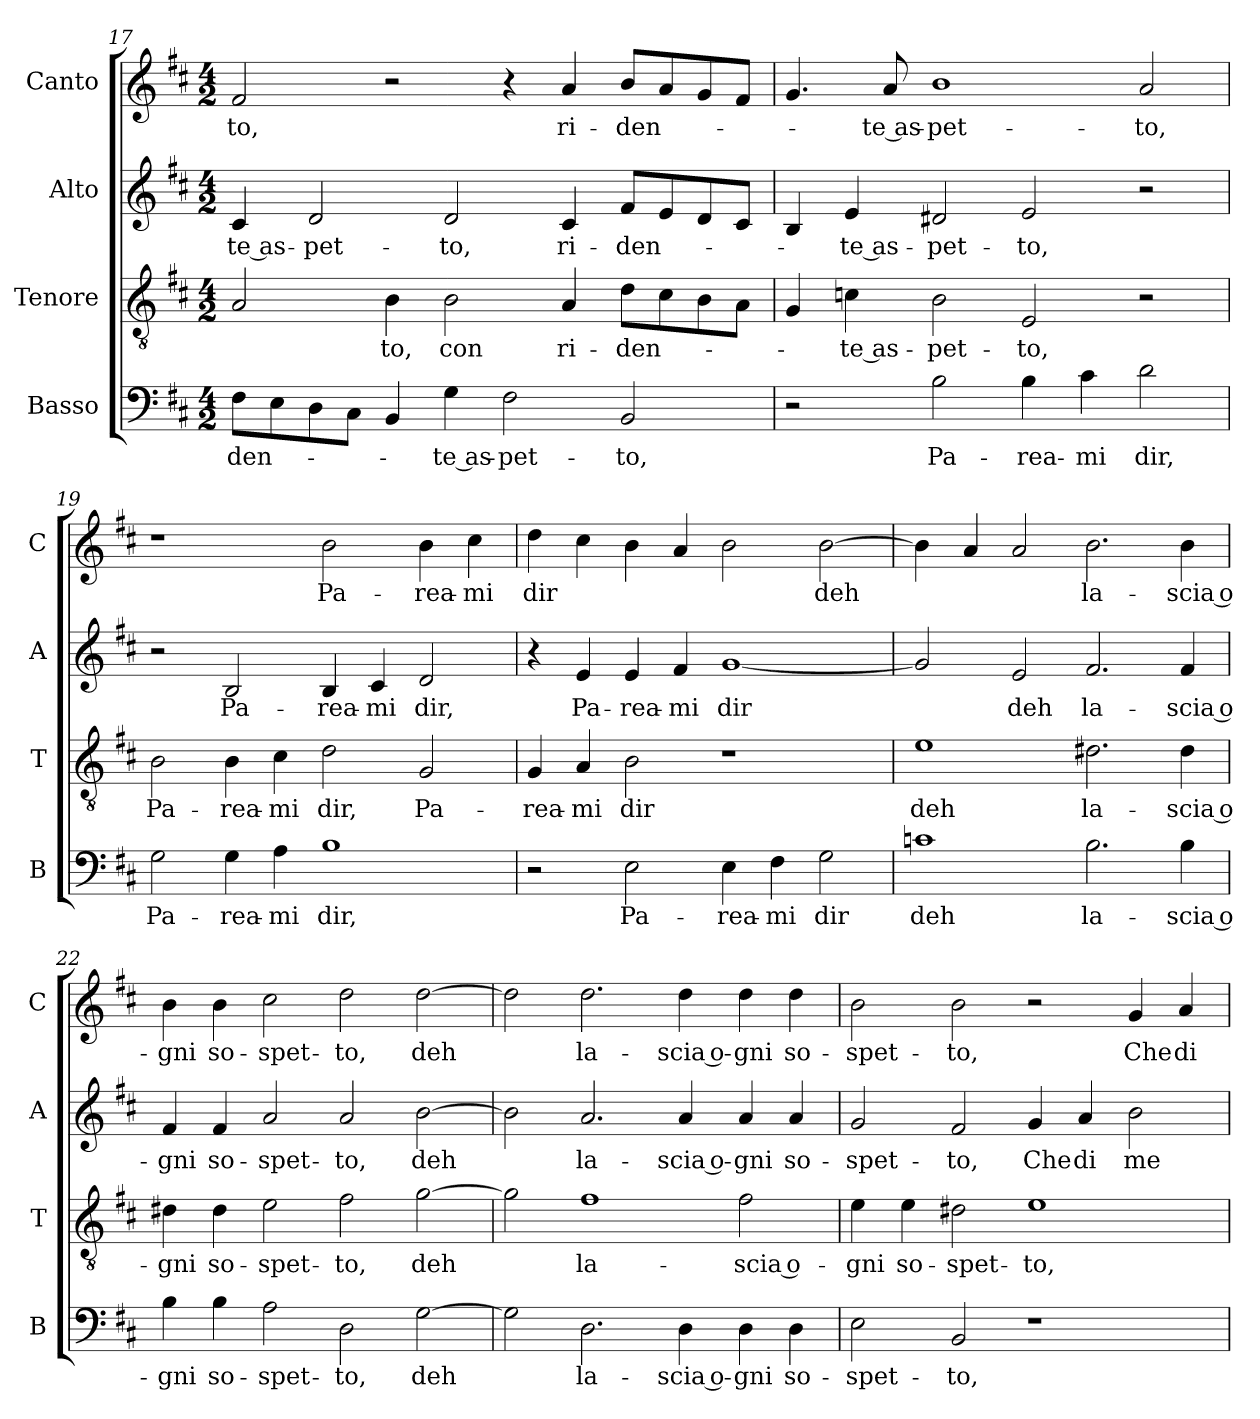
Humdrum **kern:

**kern	**text	**kern	**text	**kern	**text	**kern	**text
*part4	*part4	*part3	*part3	*part2	*part2	*part1	*part1
*staff4	*staff4	*staff3	*staff3	*staff2	*staff2	*staff1	*staff1
*I"Basso	*	*I"Tenore	*	*I"Alto	*	*I"Canto	*
*I'B	*	*I'T	*	*I'A	*	*I'C	*
!!LO:LB:g=z
*clefF4	*	*clefGv2	*	*clefG2	*	*clefG2	*
*k[f#c#]	*	*k[f#c#]	*	*k[f#c#]	*	*k[f#c#]	*
*D:	*	*D:	*	*D:	*	*D:	*
*M4/2	*	*M4/2	*	*M4/2	*	*M4/2	*
=17	=17	=17	=17	=17	=17	=17	=17
!	!LO:LY:b	!	!	!	!LO:LY:b	!	!LO:LY:b
8F#\L	-den-	2A/	.	4c#/	-te as-	2f#/	-to,
8E\	.	.	.	.	.	.	.
!	!	!	!	!	!LO:LY:b	!	!
8D\	.	.	.	2d/	-pet-	.	.
8C#\J	.	.	.	.	.	.	.
!	!	!	!LO:LY:b	!	!	!	!
4BB/	.	4B\	-to,	.	.	2r	.
!	!LO:LY:b	!	!LO:LY:b	!	!LO:LY:b	!	!
4G\	-te as-	2B\	con	2d/	-to,	.	.
!	!LO:LY:b	!	!	!	!	!	!
2F#\	-pet-	.	.	.	.	4r	.
!	!	!	!LO:LY:b	!	!LO:LY:b	!	!LO:LY:b
.	.	4A/	ri-	4c#/	ri-	4a/	ri-
!	!LO:LY:b	!	!LO:LY:b	!	!LO:LY:b	!	!LO:LY:b
2BB/	-to,	8d\L	-den-	8f#/L	-den-	8b/L	-den-
.	.	8c#\	.	8e/	.	8a/	.
.	.	8B\	.	8d/	.	8g/	.
.	.	8A\J	.	8c#/J	.	8f#/J	.
=18	=18	=18	=18	=18	=18	=18	=18
2r	.	4G/	.	4B/	.	4.g/	.
!	!	!	!LO:LY:b	!	!LO:LY:b	!	!
.	.	4cn\	-te as-	4e/	-te as-	.	.
!	!	!	!	!	!	!	!LO:LY:b
.	.	.	.	.	.	8a/	-te as-
!	!LO:LY:b	!	!LO:LY:b	!	!LO:LY:b	!	!LO:LY:b
2B\	Pa-	2B\	-pet-	2d#X/	-pet-	1b	-pet-
!	!LO:LY:b	!	!LO:LY:b	!	!LO:LY:b	!	!
4B\	-rea-	2E/	-to,	2e/	-to,	.	.
!	!LO:LY:b	!	!	!	!	!	!
4c#\	-mi	.	.	.	.	.	.
!	!LO:LY:b	!	!	!	!	!	!LO:LY:b
2d\	dir,	2r	.	2r	.	2a/	-to,
!!LO:PB:g=z
=19	=19	=19	=19	=19	=19	=19	=19
!	!LO:LY:b	!	!LO:LY:b	!	!	!	!
2G\	Pa-	2B\	Pa-	2r	.	1r	.
!	!LO:LY:b	!	!LO:LY:b	!	!LO:LY:b	!	!
4G\	-rea-	4B\	-rea-	2B/	Pa-	.	.
!	!LO:LY:b	!	!LO:LY:b	!	!	!	!
4A\	-mi	4c#\	-mi	.	.	.	.
!	!LO:LY:b	!	!LO:LY:b	!	!LO:LY:b	!	!LO:LY:b
1B	dir,	2d\	dir,	4B/	-rea-	2b\	Pa-
!	!	!	!	!	!LO:LY:b	!	!
.	.	.	.	4c#/	-mi	.	.
!	!	!	!LO:LY:b	!	!LO:LY:b	!	!LO:LY:b
.	.	2G/	Pa-	2d/	dir,	4b\	-rea-
!	!	!	!	!	!	!	!LO:LY:b
.	.	.	.	.	.	4cc#\	-mi
=20	=20	=20	=20	=20	=20	=20	=20
!	!	!	!LO:LY:b	!	!	!	!LO:LY:b
2r	.	4G/	-rea-	4r	.	4dd\	dir
!	!	!	!LO:LY:b	!	!LO:LY:b	!	!
.	.	4A/	-mi	4e/	Pa-	4cc#\	.
!	!LO:LY:b	!	!LO:LY:b	!	!LO:LY:b	!	!
2E\	Pa-	2B\	dir	4e/	-rea-	4b\	.
!	!	!	!	!	!LO:LY:b	!	!
.	.	.	.	4f#/	-mi	4a/	.
!	!LO:LY:b	!	!	!	!LO:LY:b	!	!
4E\	-rea-	1r	.	[1g	dir	2b\	.
!	!LO:LY:b	!	!	!	!	!	!
4F#\	-mi	.	.	.	.	.	.
!	!LO:LY:b	!	!	!	!	!	!LO:LY:b
2G\	dir	.	.	.	.	[2b\	deh
=21	=21	=21	=21	=21	=21	=21	=21
!	!LO:LY:b	!	!LO:LY:b	!	!	!	!
1cn	deh	1e	deh	2g/]	.	4b\]	.
.	.	.	.	.	.	4a/	.
!	!	!	!	!	!LO:LY:b	!	!
.	.	.	.	2e/	deh	2a/	.
!	!LO:LY:b	!	!LO:LY:b	!	!LO:LY:b	!	!LO:LY:b
2.B\	la-	2.d#X\	la-	2.f#/	la-	2.b\	la-
!	!LO:LY:b	!	!LO:LY:b	!	!LO:LY:b	!	!LO:LY:b
4B\	-scia o-	4d#\	-scia o-	4f#/	-scia o-	4b\	-scia o-
!!LO:LB:g=z
=22	=22	=22	=22	=22	=22	=22	=22
!	!LO:LY:b	!	!LO:LY:b	!	!LO:LY:b	!	!LO:LY:b
4B\	-gni	4d#X\	-gni	4f#/	-gni	4b\	-gni
!	!LO:LY:b	!	!LO:LY:b	!	!LO:LY:b	!	!LO:LY:b
4B\	so-	4d#\	so-	4f#/	so-	4b\	so-
!	!LO:LY:b	!	!LO:LY:b	!	!LO:LY:b	!	!LO:LY:b
2A\	-spet-	2e\	-spet-	2a/	-spet-	2cc#\	-spet-
!	!LO:LY:b	!	!LO:LY:b	!	!LO:LY:b	!	!LO:LY:b
2D\	-to,	2f#\	-to,	2a/	-to,	2dd\	-to,
!	!LO:LY:b	!	!LO:LY:b	!	!LO:LY:b	!	!LO:LY:b
[2G\	deh	[2g\	deh	[2b\	deh	[2dd\	deh
=23	=23	=23	=23	=23	=23	=23	=23
2G\]	.	2g\]	.	2b\]	.	2dd\]	.
!	!LO:LY:b	!	!LO:LY:b	!	!LO:LY:b	!	!LO:LY:b
2.D\	la-	1f#	la-	2.a/	la-	2.dd\	la-
!	!LO:LY:b	!	!	!	!LO:LY:b	!	!LO:LY:b
4D\	-scia o-	.	.	4a/	-scia o-	4dd\	-scia o-
!	!LO:LY:b	!	!LO:LY:b	!	!LO:LY:b	!	!LO:LY:b
4D\	-gni	2f#\	-scia o-	4a/	-gni	4dd\	-gni
!	!LO:LY:b	!	!	!	!LO:LY:b	!	!LO:LY:b
4D\	so-	.	.	4a/	so-	4dd\	so-
=24	=24	=24	=24	=24	=24	=24	=24
!	!LO:LY:b	!	!LO:LY:b	!	!LO:LY:b	!	!LO:LY:b
2E\	-spet-	4e\	-gni	2g/	-spet-	2b\	-spet-
!	!	!	!LO:LY:b	!	!	!	!
.	.	4e\	so-	.	.	.	.
!	!LO:LY:b	!	!LO:LY:b	!	!LO:LY:b	!	!LO:LY:b
2BB/	-to,	2d#X\	-spet-	2f#/	-to,	2b\	-to,
!	!	!	!LO:LY:b	!	!LO:LY:b	!	!
1r	.	1e	-to,	4g/	Che	2r	.
!	!	!	!	!	!LO:LY:b	!	!
.	.	.	.	4a/	di	.	.
!	!	!	!	!	!LO:LY:b	!	!LO:LY:b
.	.	.	.	2b\	me	4g/	Che
!	!	!	!	!	!	!	!LO:LY:b
.	.	.	.	.	.	4a/	di
=	=	=	=	=	=	=	=
*-	*-	*-	*-	*-	*-	*-	*-
